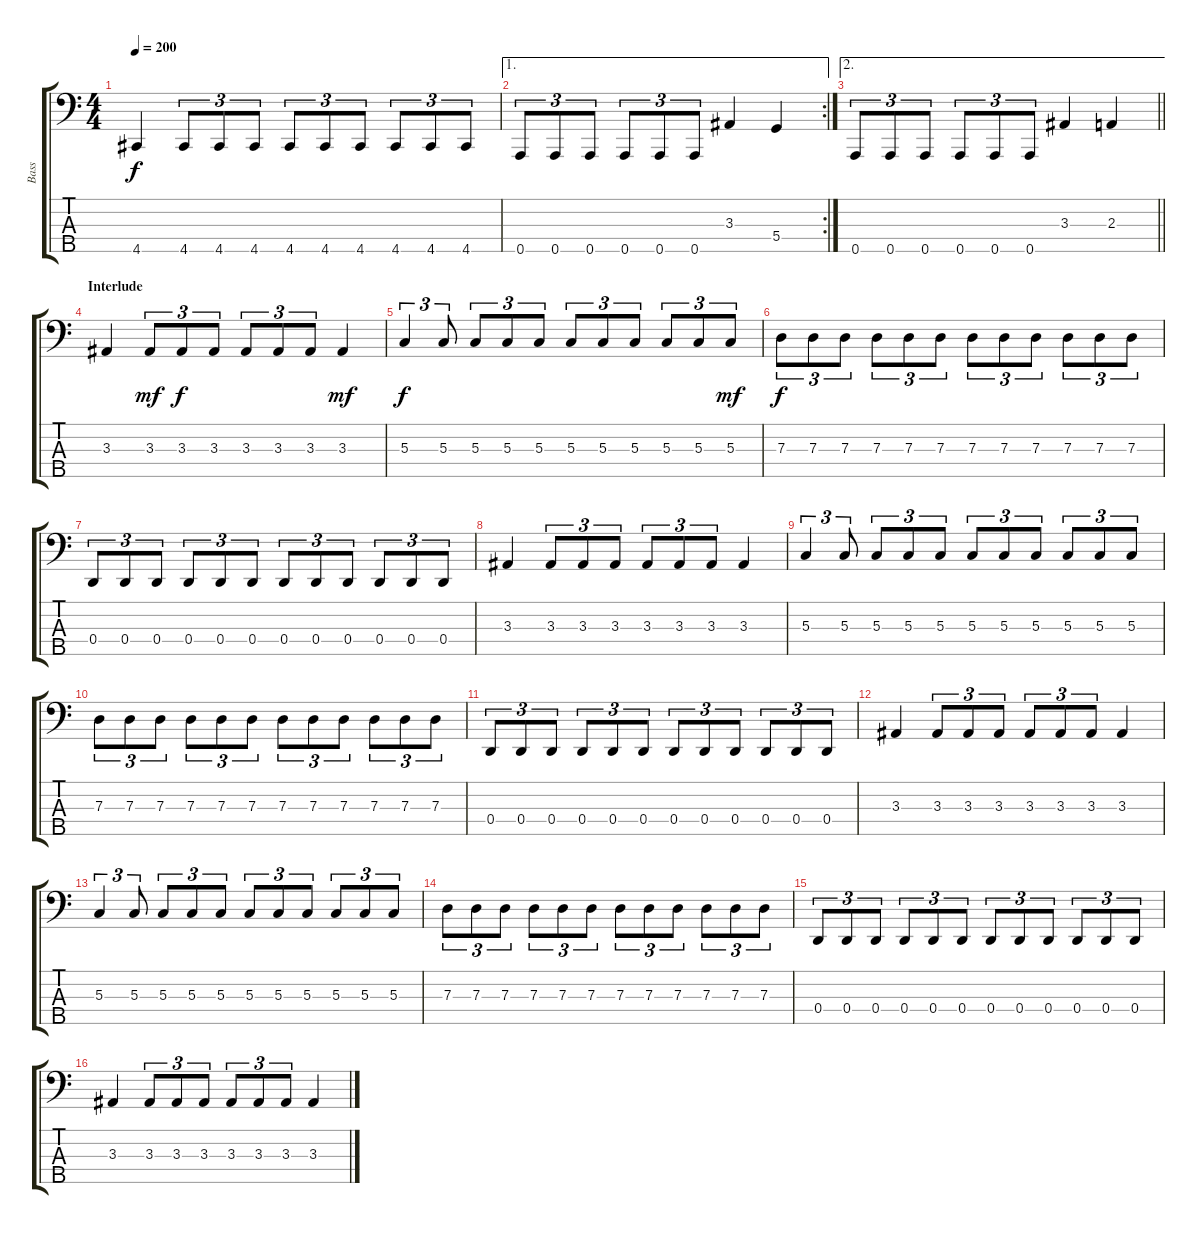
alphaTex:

\track ("Bass" "Bass") {instrument electricbasspick}
\staff {score tabs}
\tuning (F2 C2 G1 D1 A0) {hide}
\ts (4 4)
\tempo 200
\clef f4
\ks c
4.5.4{dy f} 4.5.8{tu (3 2)} 4.5.8{tu (3 2)} 4.5.8{tu (3 2)} 4.5.8{tu (3 2)} 4.5.8{tu (3 2)} 4.5.8{tu (3 2)} 4.5.8{tu (3 2)} 4.5.8{tu (3 2)} 4.5.8{tu (3 2)} |
\ae 1
\rc 2
0.5.8{tu (3 2)} 0.5.8{tu (3 2)} 0.5.8{tu (3 2)} 0.5.8{tu (3 2)} 0.5.8{tu (3 2)} 0.5.8{tu (3 2)} 3.3.4 5.4.4 |
\ae 2
\barLineRight lightlight
0.5.8{tu (3 2)} 0.5.8{tu (3 2)} 0.5.8{tu (3 2)} 0.5.8{tu (3 2)} 0.5.8{tu (3 2)} 0.5.8{tu (3 2)} 3.3.4 2.3.4 |
\section ("" "Interlude")
3.3.4 3.3.8{tu (3 2) dy mf} 3.3.8{tu (3 2) dy f} 3.3.8{tu (3 2)} 3.3.8{tu (3 2)} 3.3.8{tu (3 2)} 3.3.8{tu (3 2)} 3.3.4{dy mf} |
5.3.4{tu (3 2) dy f} 5.3.8{tu (3 2)} 5.3.8{tu (3 2)} 5.3.8{tu (3 2)} 5.3.8{tu (3 2)} 5.3.8{tu (3 2)} 5.3.8{tu (3 2)} 5.3.8{tu (3 2)} 5.3.8{tu (3 2)} 5.3.8{tu (3 2)} 5.3.8{tu (3 2) dy mf} |
7.3.8{tu (3 2) dy f} 7.3.8{tu (3 2)} 7.3.8{tu (3 2)} 7.3.8{tu (3 2)} 7.3.8{tu (3 2)} 7.3.8{tu (3 2)} 7.3.8{tu (3 2)} 7.3.8{tu (3 2)} 7.3.8{tu (3 2)} 7.3.8{tu (3 2)} 7.3.8{tu (3 2)} 7.3.8{tu (3 2)} |
0.4.8{tu (3 2)} 0.4.8{tu (3 2)} 0.4.8{tu (3 2)} 0.4.8{tu (3 2)} 0.4.8{tu (3 2)} 0.4.8{tu (3 2)} 0.4.8{tu (3 2)} 0.4.8{tu (3 2)} 0.4.8{tu (3 2)} 0.4.8{tu (3 2)} 0.4.8{tu (3 2)} 0.4.8{tu (3 2)} |
3.3.4 3.3.8{tu (3 2)} 3.3.8{tu (3 2)} 3.3.8{tu (3 2)} 3.3.8{tu (3 2)} 3.3.8{tu (3 2)} 3.3.8{tu (3 2)} 3.3.4 |
5.3.4{tu (3 2)} 5.3.8{tu (3 2)} 5.3.8{tu (3 2)} 5.3.8{tu (3 2)} 5.3.8{tu (3 2)} 5.3.8{tu (3 2)} 5.3.8{tu (3 2)} 5.3.8{tu (3 2)} 5.3.8{tu (3 2)} 5.3.8{tu (3 2)} 5.3.8{tu (3 2)} |
7.3.8{tu (3 2)} 7.3.8{tu (3 2)} 7.3.8{tu (3 2)} 7.3.8{tu (3 2)} 7.3.8{tu (3 2)} 7.3.8{tu (3 2)} 7.3.8{tu (3 2)} 7.3.8{tu (3 2)} 7.3.8{tu (3 2)} 7.3.8{tu (3 2)} 7.3.8{tu (3 2)} 7.3.8{tu (3 2)} |
0.4.8{tu (3 2)} 0.4.8{tu (3 2)} 0.4.8{tu (3 2)} 0.4.8{tu (3 2)} 0.4.8{tu (3 2)} 0.4.8{tu (3 2)} 0.4.8{tu (3 2)} 0.4.8{tu (3 2)} 0.4.8{tu (3 2)} 0.4.8{tu (3 2)} 0.4.8{tu (3 2)} 0.4.8{tu (3 2)} |
3.3.4 3.3.8{tu (3 2)} 3.3.8{tu (3 2)} 3.3.8{tu (3 2)} 3.3.8{tu (3 2)} 3.3.8{tu (3 2)} 3.3.8{tu (3 2)} 3.3.4 |
5.3.4{tu (3 2)} 5.3.8{tu (3 2)} 5.3.8{tu (3 2)} 5.3.8{tu (3 2)} 5.3.8{tu (3 2)} 5.3.8{tu (3 2)} 5.3.8{tu (3 2)} 5.3.8{tu (3 2)} 5.3.8{tu (3 2)} 5.3.8{tu (3 2)} 5.3.8{tu (3 2)} |
7.3.8{tu (3 2)} 7.3.8{tu (3 2)} 7.3.8{tu (3 2)} 7.3.8{tu (3 2)} 7.3.8{tu (3 2)} 7.3.8{tu (3 2)} 7.3.8{tu (3 2)} 7.3.8{tu (3 2)} 7.3.8{tu (3 2)} 7.3.8{tu (3 2)} 7.3.8{tu (3 2)} 7.3.8{tu (3 2)} |
0.4.8{tu (3 2)} 0.4.8{tu (3 2)} 0.4.8{tu (3 2)} 0.4.8{tu (3 2)} 0.4.8{tu (3 2)} 0.4.8{tu (3 2)} 0.4.8{tu (3 2)} 0.4.8{tu (3 2)} 0.4.8{tu (3 2)} 0.4.8{tu (3 2)} 0.4.8{tu (3 2)} 0.4.8{tu (3 2)} |
3.3.4 3.3.8{tu (3 2)} 3.3.8{tu (3 2)} 3.3.8{tu (3 2)} 3.3.8{tu (3 2)} 3.3.8{tu (3 2)} 3.3.8{tu (3 2)} 3.3.4
